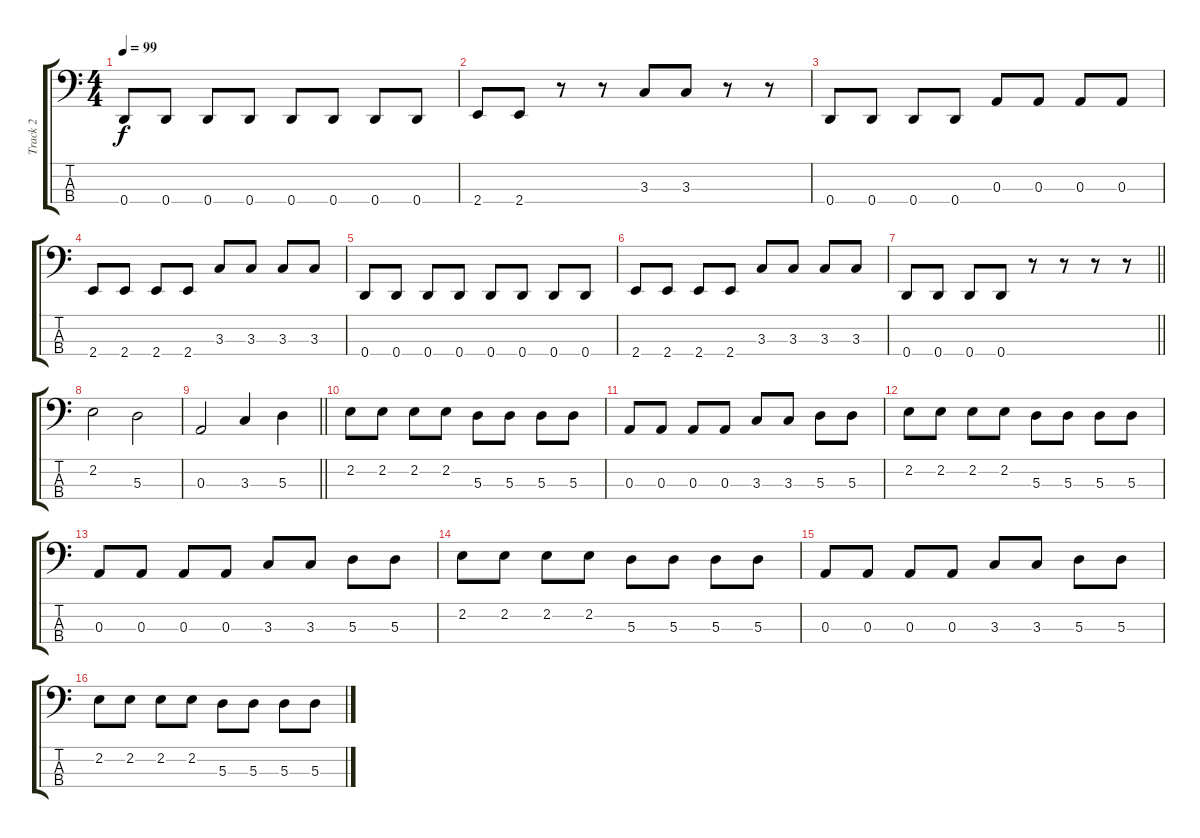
\track ("Track 2" "Track 2") {instrument electricbassfinger}
\staff {score tabs}
\tuning (G2 D2 A1 D1) {hide}
\ts (4 4)
\tempo 99
\clef f4
\ks c
0.4.8{dy f} 0.4.8 0.4.8 0.4.8 0.4.8 0.4.8 0.4.8 0.4.8 |
2.4.8 2.4.8 r.8 r.8 3.3.8 3.3.8 r.8 r.8 |
0.4.8 0.4.8 0.4.8 0.4.8 0.3.8 0.3.8 0.3.8 0.3.8 |
2.4.8 2.4.8 2.4.8 2.4.8 3.3.8 3.3.8 3.3.8 3.3.8 |
0.4.8 0.4.8 0.4.8 0.4.8 0.4.8 0.4.8 0.4.8 0.4.8 |
2.4.8 2.4.8 2.4.8 2.4.8 3.3.8 3.3.8 3.3.8 3.3.8 |
\barLineRight lightlight
0.4.8 0.4.8 0.4.8 0.4.8 r.8 r.8 r.8 r.8 |
2.2.2 5.3.2 |
\barLineRight lightlight
0.3.2 3.3.4 5.3.4 |
2.2.8 2.2.8 2.2.8 2.2.8 5.3.8 5.3.8 5.3.8 5.3.8 |
0.3.8 0.3.8 0.3.8 0.3.8 3.3.8 3.3.8 5.3.8 5.3.8 |
2.2.8 2.2.8 2.2.8 2.2.8 5.3.8 5.3.8 5.3.8 5.3.8 |
0.3.8 0.3.8 0.3.8 0.3.8 3.3.8 3.3.8 5.3.8 5.3.8 |
2.2.8 2.2.8 2.2.8 2.2.8 5.3.8 5.3.8 5.3.8 5.3.8 |
0.3.8 0.3.8 0.3.8 0.3.8 3.3.8 3.3.8 5.3.8 5.3.8 |
2.2.8 2.2.8 2.2.8 2.2.8 5.3.8 5.3.8 5.3.8 5.3.8
